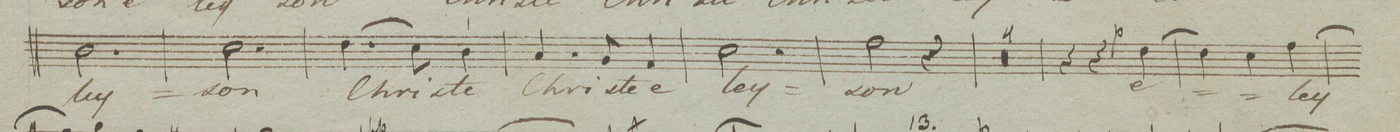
**kern	**text	**dynam
*I"Baſso. Tutti._ i Solo odkąd piſano.	*	*
*clefF4	*	*
*k[]	*	*
*M3/4	*	*
2.D\	-ley-	.
=65	=65	=65
2.E\	-son	.
=66	=66	=66
(4.F\	Chri-	.
8E\)	.	.
4D`\	-ste	.
=67	=67	=67
4.C/	Chri-	.
8BB/	-ste	.
4AA/	e-	.
=68	=68	=68
2.E\	-ley-	.
=69	=69	=69
2A\	-son	.
4r	.	.
=70	=70	=70
0.r	.	.
=71	=71	=71
=72	=72	=72
=73	=73	=73
=74	=74	=74
4r	.	.
4r	.	.
.	.	p
[4F\	e-	.
=75	=75	=75
4F\]	.	.
4E\	.	.
[4A\	-ley-	.
=76	=76	=76
*-	*-	*-
